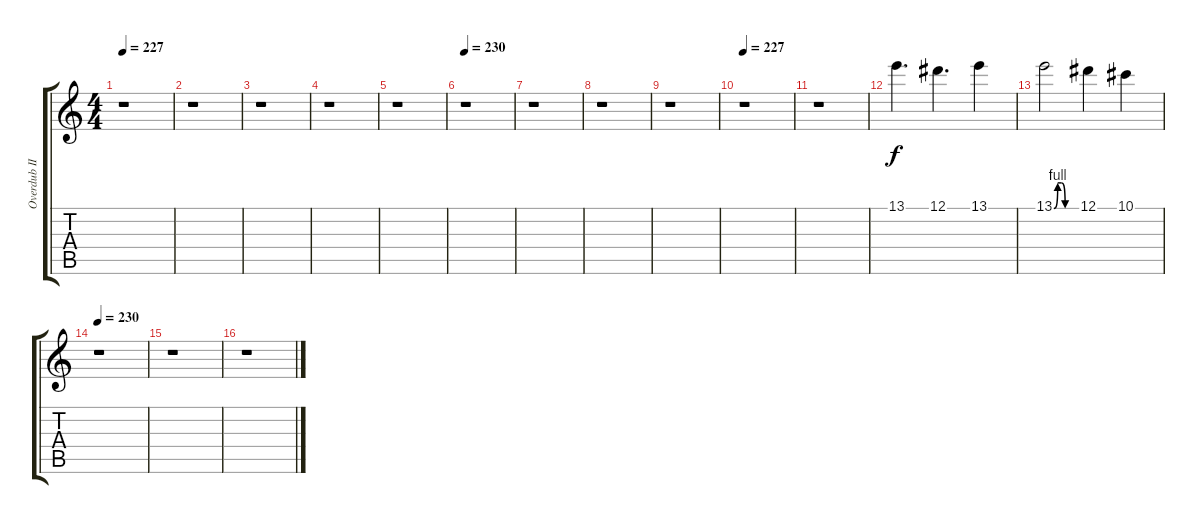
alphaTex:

\track ("Overdub II" "Overdub II") {instrument distortionguitar}
\staff {score tabs}
\tuning (Eb4 Bb3 Gb3 Db3 Ab2 Eb2) {hide}
\ts (4 4)
\tempo 227
\clef g2
\ks c
r.1{dy ff} |
r.1 |
r.1 |
r.1 |
r.1 |
\tempo 230
r.1 |
r.1 |
r.1 |
r.1 |
\tempo 227
r.1 |
r.1 |
13.1.4{d dy f volume 13 balance 12 instrument overdrivenguitar} 12.1.4{d} 13.1.4 |
13.1{be (custom 0 0 10 4 20 4 30 0 60 0)}.2 12.1.4 10.1.4 |
\tempo 230
r.1 |
r.1 |
r.1
